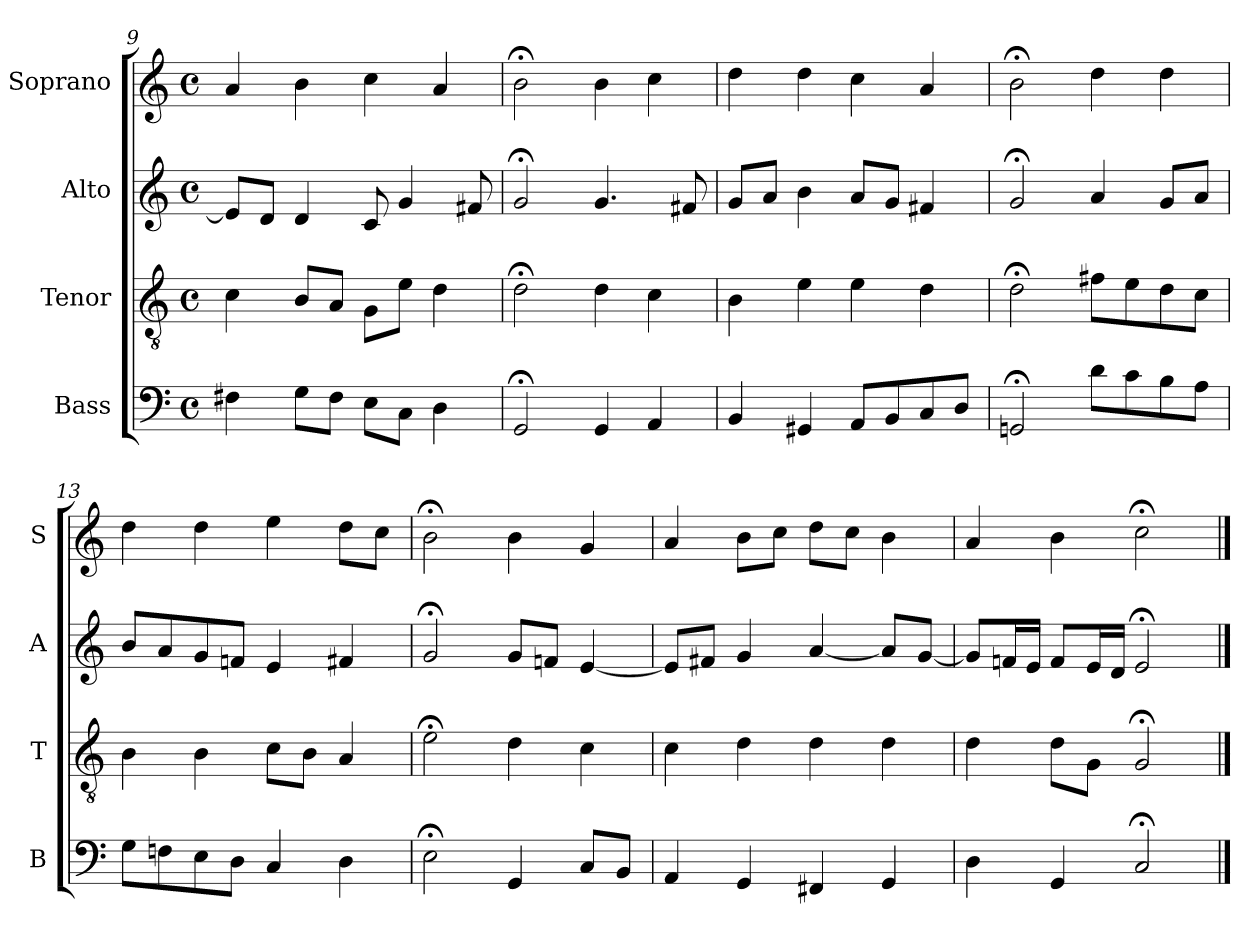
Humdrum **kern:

**kern	**kern	**kern	**kern
*part4	*part3	*part2	*part1
*staff4	*staff3	*staff2	*staff1
*I"Bass	*I"Tenor	*I"Alto	*I"Soprano
*I'B	*I'T	*I'A	*I'S
*clefF4	*clefGv2	*clefG2	*clefG2
*k[]	*k[]	*k[]	*k[]
*C:	*C:	*C:	*C:
*M4/4	*M4/4	*M4/4	*M4/4
*met(c)	*met(c)	*met(c)	*met(c)
=9	=9	=9	=9
4F#X	4c	8eL]	4a
.	.	8dJ	.
8GL	8BL	4d	4b
8F#J	8AJ	.	.
8EL	8GL	8c	4cc
8CJ	8eJ	4g	.
4D	4d	.	4a
.	.	8f#X	.
=10	=10	=10	=10
2GG;<	2d;<	2g;<	2b;<
4GG	4d	4.g	4b
4AA	4c	.	4cc
.	.	8f#X	.
=11	=11	=11	=11
4BB	4B	8gL	4dd
.	.	8aJ	.
4GG#X	4e	4b	4dd
8AAL	4e	8aL	4cc
8BB	.	8gJ	.
8C	4d	4f#X	4a
8DJ	.	.	.
=12	=12	=12	=12
2GGn;<	2d;<	2g;<	2b;<
8dL	8f#XL	4a	4dd
8c	8e	.	.
8B	8d	8gL	4dd
8AJ	8cJ	8aJ	.
=13	=13	=13	=13
8GL	4B	8bL	4dd
8Fn	.	8a	.
8E	4B	8g	4dd
8DJ	.	8fnJ	.
4C	8cL	4e	4ee
.	8BJ	.	.
4D	4A	4f#X	8ddL
.	.	.	8ccJ
=14	=14	=14	=14
2E;<	2e;<	2g;<	2b;<
4GG	4d	8gL	4b
.	.	8fnJ	.
8CL	4c	[4e	4g
8BBJ	.	.	.
=15	=15	=15	=15
4AA	4c	8eL]	4a
.	.	8f#XJ	.
4GG	4d	4g	8bL
.	.	.	8ccJ
4FF#X	4d	[4a	8ddL
.	.	.	8ccJ
4GG	4d	8aL]	4b
.	.	[8gJ	.
=16	=16	=16	=16
4D	4d	8gL]	4a
.	.	16fnL	.
.	.	16eJJ	.
4GGi	8diL	8fiL	4bi
.	8GJ	16eL	.
.	.	16dJJ	.
2C;<	2G;<	2e;<	2cc;<
==	==	==	==
*-	*-	*-	*-
